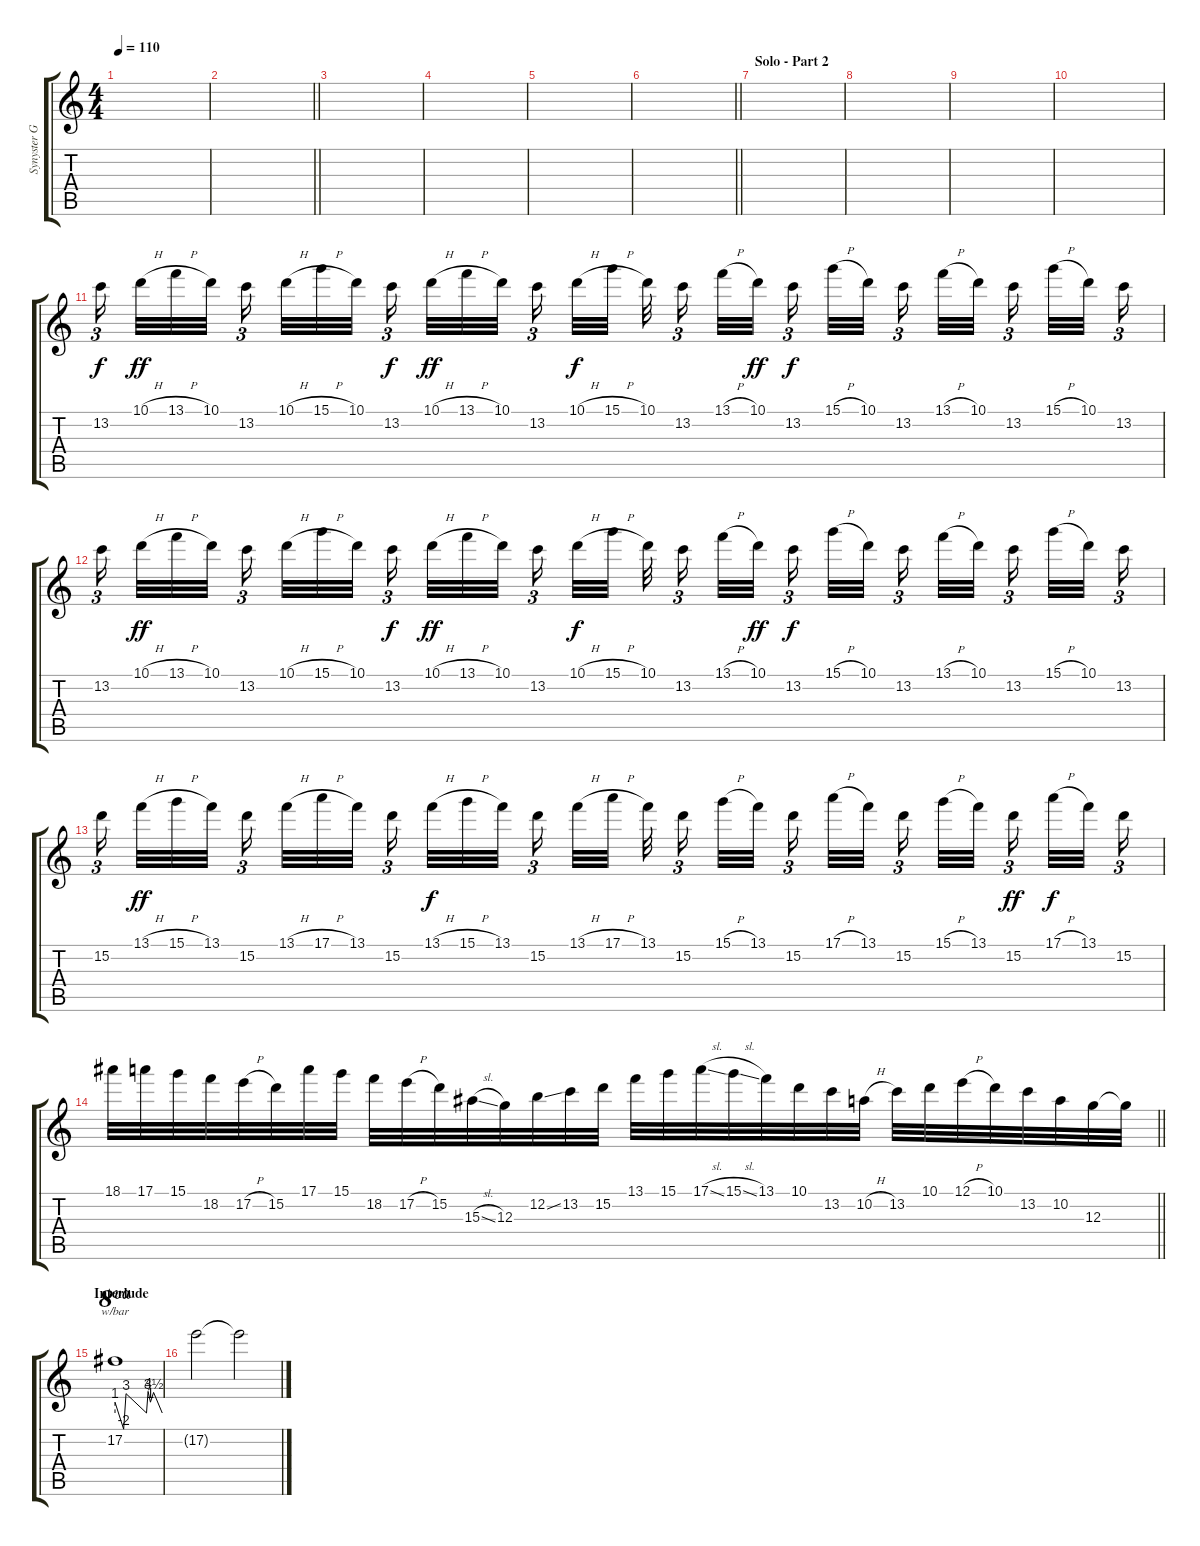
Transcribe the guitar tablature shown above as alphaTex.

\track ("Synyster Gates - Extra" "Synyster G") {instrument overdrivenguitar}
\staff {score tabs}
\tuning (E4 B3 G3 D3 A2 D2) {hide}
\ts (4 4)
\tempo 110
\clef g2
\ks c
|
\barLineRight lightlight
|
|
|
|
\barLineRight lightlight
|
\section ("" "Solo - Part 2")
|
|
|
|
13.2.16{tu (3 2) volume 16 beam splitsecondary} 10.1{h}.32{dy ff} 13.1{h}.32 10.1.32{beam splitsecondary} 13.2.16{tu (3 2) beam splitsecondary} 10.1{h}.32 15.1{h}.32 10.1.32 13.2.16{tu (3 2) dy f beam splitsecondary} 10.1{h}.32{dy ff} 13.1{h}.32 10.1.32{beam splitsecondary} 13.2.16{tu (3 2) beam splitsecondary} 10.1{h}.32{dy f} 15.1{h}.32 10.1.32{beam splitsecondary} 13.2.16{tu (3 2) beam splitsecondary} 13.1{h}.32 10.1.32{dy ff beam splitsecondary} 13.2.16{tu (3 2) dy f beam splitsecondary} 15.1{h}.32 10.1.32 13.2.16{tu (3 2) beam splitsecondary} 13.1{h}.32 10.1.32{beam splitsecondary} 13.2.16{tu (3 2) beam splitsecondary} 15.1{h}.32 10.1.32{beam splitsecondary} 13.2.16{tu (3 2)} |
13.2.16{tu (3 2) beam splitsecondary} 10.1{h}.32{dy ff} 13.1{h}.32 10.1.32{beam splitsecondary} 13.2.16{tu (3 2) beam splitsecondary} 10.1{h}.32 15.1{h}.32 10.1.32 13.2.16{tu (3 2) dy f beam splitsecondary} 10.1{h}.32{dy ff} 13.1{h}.32 10.1.32{beam splitsecondary} 13.2.16{tu (3 2) beam splitsecondary} 10.1{h}.32{dy f} 15.1{h}.32 10.1.32{beam splitsecondary} 13.2.16{tu (3 2) beam splitsecondary} 13.1{h}.32 10.1.32{dy ff beam splitsecondary} 13.2.16{tu (3 2) dy f beam splitsecondary} 15.1{h}.32 10.1.32 13.2.16{tu (3 2) beam splitsecondary} 13.1{h}.32 10.1.32{beam splitsecondary} 13.2.16{tu (3 2) beam splitsecondary} 15.1{h}.32 10.1.32{beam splitsecondary} 13.2.16{tu (3 2)} |
15.2.16{tu (3 2) beam splitsecondary} 13.1{h}.32{dy ff} 15.1{h}.32 13.1.32{beam splitsecondary} 15.2.16{tu (3 2) beam splitsecondary} 13.1{h}.32 17.1{h}.32 13.1.32 15.2.16{tu (3 2) beam splitsecondary} 13.1{h}.32{dy f} 15.1{h}.32 13.1.32{beam splitsecondary} 15.2.16{tu (3 2) beam splitsecondary} 13.1{h}.32 17.1{h}.32 13.1.32{beam splitsecondary} 15.2.16{tu (3 2) beam splitsecondary} 15.1{h}.32 13.1.32{beam splitsecondary} 15.2.16{tu (3 2) beam splitsecondary} 17.1{h}.32 13.1.32 15.2.16{tu (3 2) beam splitsecondary} 15.1{h}.32 13.1.32{beam splitsecondary} 15.2.16{tu (3 2) dy ff beam splitsecondary} 17.1{h}.32{dy f} 13.1.32{beam splitsecondary} 15.2.16{tu (3 2)} |
\barLineRight lightlight
18.1.32 17.1.32 15.1.32 18.2.32 17.2{h}.32 15.2.32 17.1.32 15.1.32 18.2.32 17.2{h}.32 15.2.32 15.3{sl}.32 12.3.32 12.2{ss}.32 13.2.32 15.2.32 13.1.32 15.1.32 17.1{sl}.32 15.1{sl}.32 13.1.32 10.1.32 13.2.32 10.2{h}.32 13.2.32 10.1.32 12.1{h}.32 10.1.32 13.2.32 10.2.32 12.3.32 12.3{t}.32 |
\section ("" "Interlude")
17.2.1{tbe (custom default 0 4 11 -8 14 12 40 0 42 16 45 4 49 14 60 0) ot 8va} |
17.2{t}.2{volume 0 balance 15} 17.2{t}.2{balance 0}
